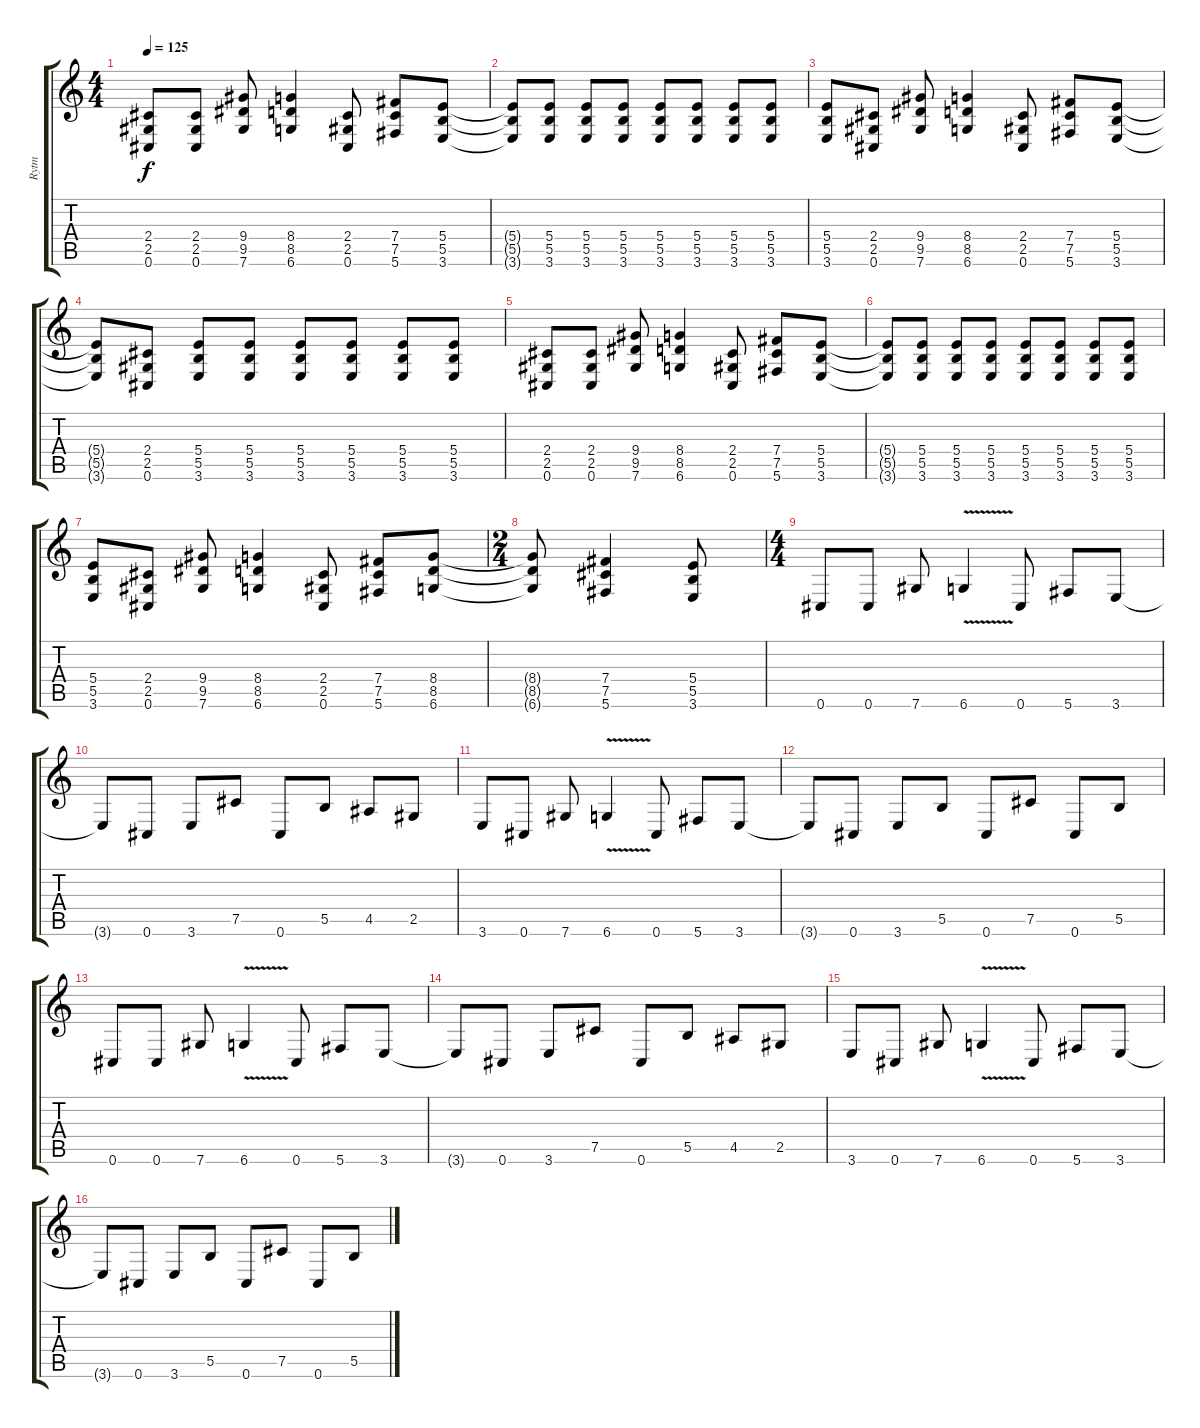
\track ("Rytm" "Rytm") {instrument overdrivenguitar}
\staff {score tabs}
\tuning (Db4 Ab3 E3 B2 Gb2 Db2) {hide}
\ts (4 4)
\tempo 125
\clef g2
\ks c
(2.4 2.5 0.6).8{dy f} (2.4 2.5 0.6).8 (9.4 9.5 7.6).8 (8.4 8.5 6.6).4 (2.4 2.5 0.6).8 (7.4 7.5 5.6).8 (5.4 5.5 3.6).8 |
(5.4{t} 5.5{t} 3.6{t}).8 (5.4 5.5 3.6).8 (5.4 5.5 3.6).8 (5.4 5.5 3.6).8 (5.4 5.5 3.6).8 (5.4 5.5 3.6).8 (5.4 5.5 3.6).8 (5.4 5.5 3.6).8 |
(5.4 5.5 3.6).8 (2.4 2.5 0.6).8 (9.4 9.5 7.6).8 (8.4 8.5 6.6).4 (2.4 2.5 0.6).8 (7.4 7.5 5.6).8 (5.4 5.5 3.6).8 |
(5.4{t} 5.5{t} 3.6{t}).8 (2.4 2.5 0.6).8 (5.4 5.5 3.6).8 (5.4 5.5 3.6).8 (5.4 5.5 3.6).8 (5.4 5.5 3.6).8 (5.4 5.5 3.6).8 (5.4 5.5 3.6).8 |
(2.4 2.5 0.6).8 (2.4 2.5 0.6).8 (9.4 9.5 7.6).8 (8.4 8.5 6.6).4 (2.4 2.5 0.6).8 (7.4 7.5 5.6).8 (5.4 5.5 3.6).8 |
(5.4{t} 5.5{t} 3.6{t}).8 (5.4 5.5 3.6).8 (5.4 5.5 3.6).8 (5.4 5.5 3.6).8 (5.4 5.5 3.6).8 (5.4 5.5 3.6).8 (5.4 5.5 3.6).8 (5.4 5.5 3.6).8 |
(5.4 5.5 3.6).8 (2.4 2.5 0.6).8 (9.4 9.5 7.6).8 (8.4 8.5 6.6).4 (2.4 2.5 0.6).8 (7.4 7.5 5.6).8 (8.4 8.5 6.6).8 |
\ts (2 4)
(8.4{t} 8.5{t} 6.6{t}).8 (7.4 7.5 5.6).4 (5.4 5.5 3.6).8 |
\ts (4 4)
0.6.8 0.6.8 7.6.8 6.6{v}.4 0.6.8 5.6.8 3.6.8 |
3.6{t}.8 0.6.8 3.6.8 7.5.8 0.6.8 5.5.8 4.5.8 2.5.8 |
3.6.8 0.6.8 7.6.8 6.6{v}.4 0.6.8 5.6.8 3.6.8 |
3.6{t}.8 0.6.8 3.6.8 5.5.8 0.6.8 7.5.8 0.6.8 5.5.8 |
0.6.8 0.6.8 7.6.8 6.6{v}.4 0.6.8 5.6.8 3.6.8 |
3.6{t}.8 0.6.8 3.6.8 7.5.8 0.6.8 5.5.8 4.5.8 2.5.8 |
3.6.8 0.6.8 7.6.8 6.6{v}.4 0.6.8 5.6.8 3.6.8 |
3.6{t}.8 0.6.8 3.6.8 5.5.8 0.6.8 7.5.8 0.6.8 5.5.8
